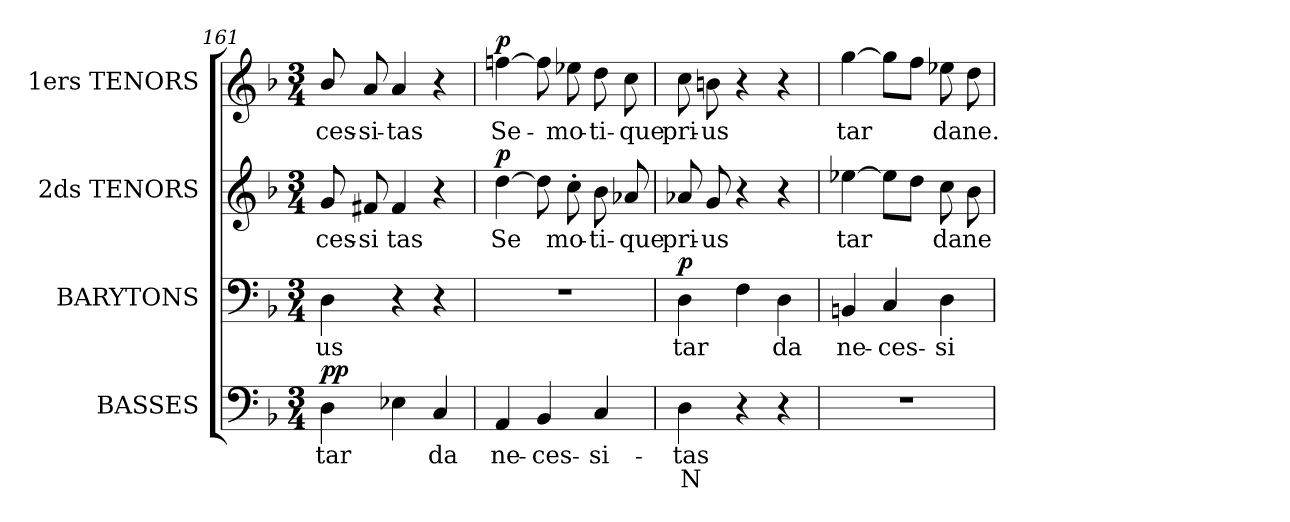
**kern	**text	**text	**dynam	**kern	**text	**dynam	**kern	**text	**dynam	**kern	**text	**dynam
*part4	*part4	*part4	*part4	*part3	*part3	*part3	*part2	*part2	*part2	*part1	*part1	*part1
*staff4	*staff4	*staff4	*staff4	*staff3	*staff3	*staff3	*staff2	*staff2	*staff2	*staff1	*staff1	*staff1
*I"BASSES	*	*	*	*I"BARYTONS	*	*	*I"2ds TENORS	*	*	*I"1ers TENORS	*	*
*I'BAS.	*	*	*	*I'BAR.	*	*	*	*	*	*	*	*
*clefF4	*	*	*	*clefF4	*	*	*clefG2	*	*	*clefG2	*	*
*k[b-]	*	*	*	*k[b-]	*	*	*k[b-]	*	*	*k[b-]	*	*
*M3/4	*	*	*	*M3/4	*	*	*M3/4	*	*	*M3/4	*	*
=161	=161	=161	=161	=161	=161	=161	=161	=161	=161	=161	=161	=161
!	!	!	!LO:DY:a	!	!	!	!	!	!	!	!	!
4Di\	tar-	.	pp	4Di\	us	.	8gi/	ces-	.	8b-i/	ces-	.
.	.	.	.	.	.	.	8f#Xi/	si	.	8ai/	si-	.
4E-Xi\	--	.	.	4r	.	.	4f#i/	tas	.	4ai/	tas	.
4Ci/	da	.	.	4r	.	.	4r	.	.	4r	.	.
!!LO:LB:g=z
=162	=162	=162	=162	=162	=162	=162	=162	=162	=162	=162	=162	=162
!	!	!	!	!	!	!	!	!	!LO:DY:a	!	!	!LO:DY:a
4AAi/	ne-	.	.	2.r	.	.	[4ddi\	Se	p	[4ffni\	Se-	p
4BB-i/	ces-	.	.	.	.	.	8ddi\]	.	.	8ffi\]	.	.
.	.	.	.	.	.	.	8cc'>i\	mo-	.	8ee-Xi\	mo-	.
4Ci/	si-	.	.	.	.	.	8b-i\	ti-	.	8ddi\	ti-	.
.	.	.	.	.	.	.	8a-Xi/	que	.	8cci\	que	.
=163	=163	=163	=163	=163	=163	=163	=163	=163	=163	=163	=163	=163
!	!	!	!	!	!	!LO:DY:a	!	!	!	!	!	!
4Di\	tas	N	.	4Di\	tar-	p	8a-Xi/	pri-	.	8cci\	pri-	.
.	.	.	.	.	.	.	8gi/	us	.	8bni\	us	.
4r	.	.	.	4Fi\	--	.	4r	.	.	4r	.	.
4r	.	.	.	4Di\	da	.	4r	.	.	4r	.	.
=164	=164	=164	=164	=164	=164	=164	=164	=164	=164	=164	=164	=164
2.r	.	.	.	4BBni/	ne-	.	[4ee-Xi\	tar-	.	[4ggi\	tar-	.
.	.	.	.	4Ci/	ces-	.	8ee-i\L]	.	.	8ggi\L]	.	.
.	.	.	.	.	.	.	8ddi\J	--	.	8ffi\J	--	.
.	.	.	.	4Di\	si-	.	8cci\	da	.	8ee-Xi\	da	.
.	.	.	.	.	.	.	8b-i\	ne-	.	8ddi\	ne.	.
=	=	=	=	=	=	=	=	=	=	=	=	=
*-	*-	*-	*-	*-	*-	*-	*-	*-	*-	*-	*-	*-
